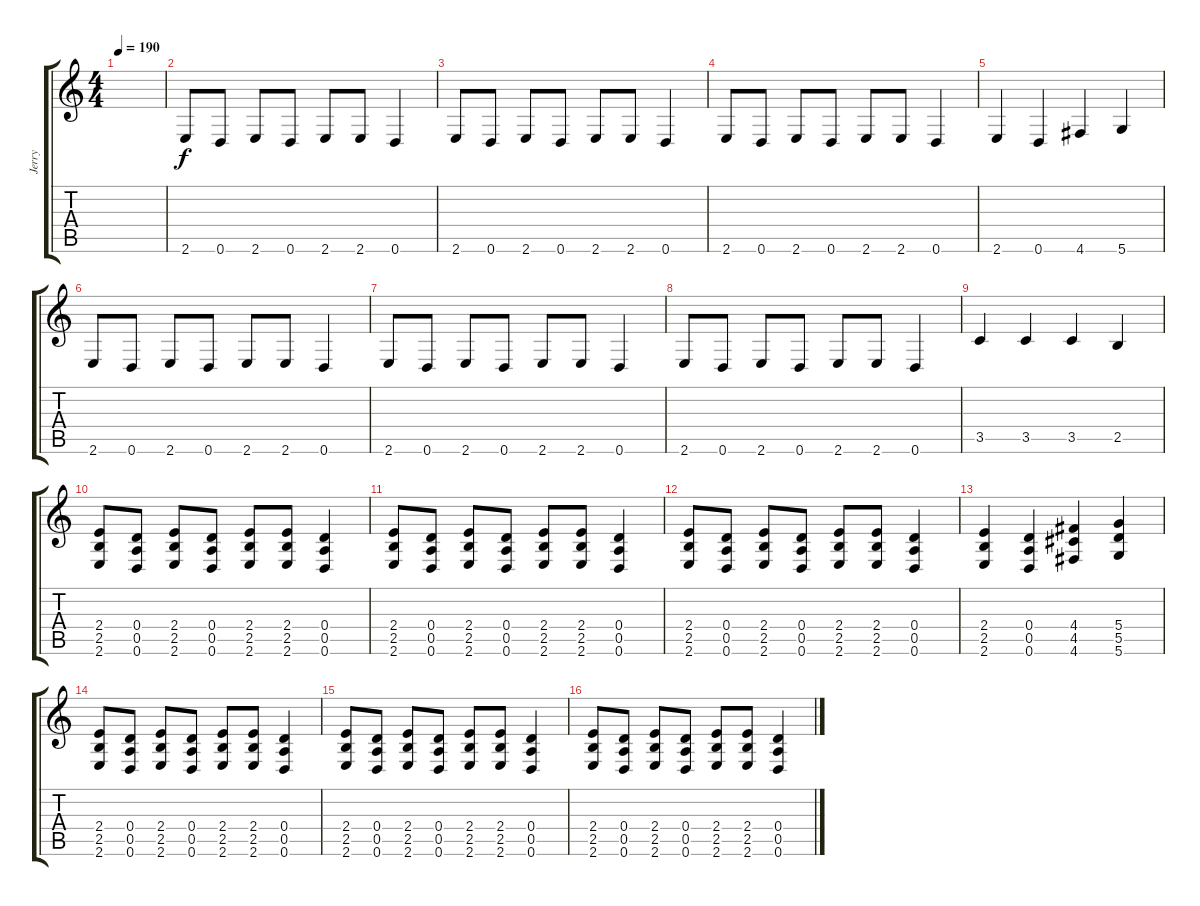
\track ("Jerry" "Jerry") {instrument distortionguitar}
\staff {score tabs}
\tuning (E4 B3 G3 D3 A2 D2) {hide}
\ts (4 4)
\tempo 190
\clef g2
\ks c
|
2.6.8 0.6.8 2.6.8 0.6.8 2.6.8 2.6.8 0.6.4 |
2.6.8 0.6.8 2.6.8 0.6.8 2.6.8 2.6.8 0.6.4 |
2.6.8 0.6.8 2.6.8 0.6.8 2.6.8 2.6.8 0.6.4 |
2.6.4 0.6.4 4.6.4 5.6.4 |
2.6.8 0.6.8 2.6.8 0.6.8 2.6.8 2.6.8 0.6.4 |
2.6.8 0.6.8 2.6.8 0.6.8 2.6.8 2.6.8 0.6.4 |
2.6.8 0.6.8 2.6.8 0.6.8 2.6.8 2.6.8 0.6.4 |
3.5.4 3.5.4 3.5.4 2.5.4 |
(2.4 2.5 2.6).8 (0.4 0.5 0.6).8 (2.4 2.5 2.6).8 (0.4 0.5 0.6).8 (2.4 2.5 2.6).8 (2.4 2.5 2.6).8 (0.4 0.5 0.6).4 |
(2.4 2.5 2.6).8 (0.4 0.5 0.6).8 (2.4 2.5 2.6).8 (0.4 0.5 0.6).8 (2.4 2.5 2.6).8 (2.4 2.5 2.6).8 (0.4 0.5 0.6).4 |
(2.4 2.5 2.6).8 (0.4 0.5 0.6).8 (2.4 2.5 2.6).8 (0.4 0.5 0.6).8 (2.4 2.5 2.6).8 (2.4 2.5 2.6).8 (0.4 0.5 0.6).4 |
(2.4 2.5 2.6).4 (0.4 0.5 0.6).4 (4.4 4.5 4.6).4 (5.4 5.5 5.6).4 |
(2.4 2.5 2.6).8 (0.4 0.5 0.6).8 (2.4 2.5 2.6).8 (0.4 0.5 0.6).8 (2.4 2.5 2.6).8 (2.4 2.5 2.6).8 (0.4 0.5 0.6).4 |
(2.4 2.5 2.6).8 (0.4 0.5 0.6).8 (2.4 2.5 2.6).8 (0.4 0.5 0.6).8 (2.4 2.5 2.6).8 (2.4 2.5 2.6).8 (0.4 0.5 0.6).4 |
(2.4 2.5 2.6).8 (0.4 0.5 0.6).8 (2.4 2.5 2.6).8 (0.4 0.5 0.6).8 (2.4 2.5 2.6).8 (2.4 2.5 2.6).8 (0.4 0.5 0.6).4
